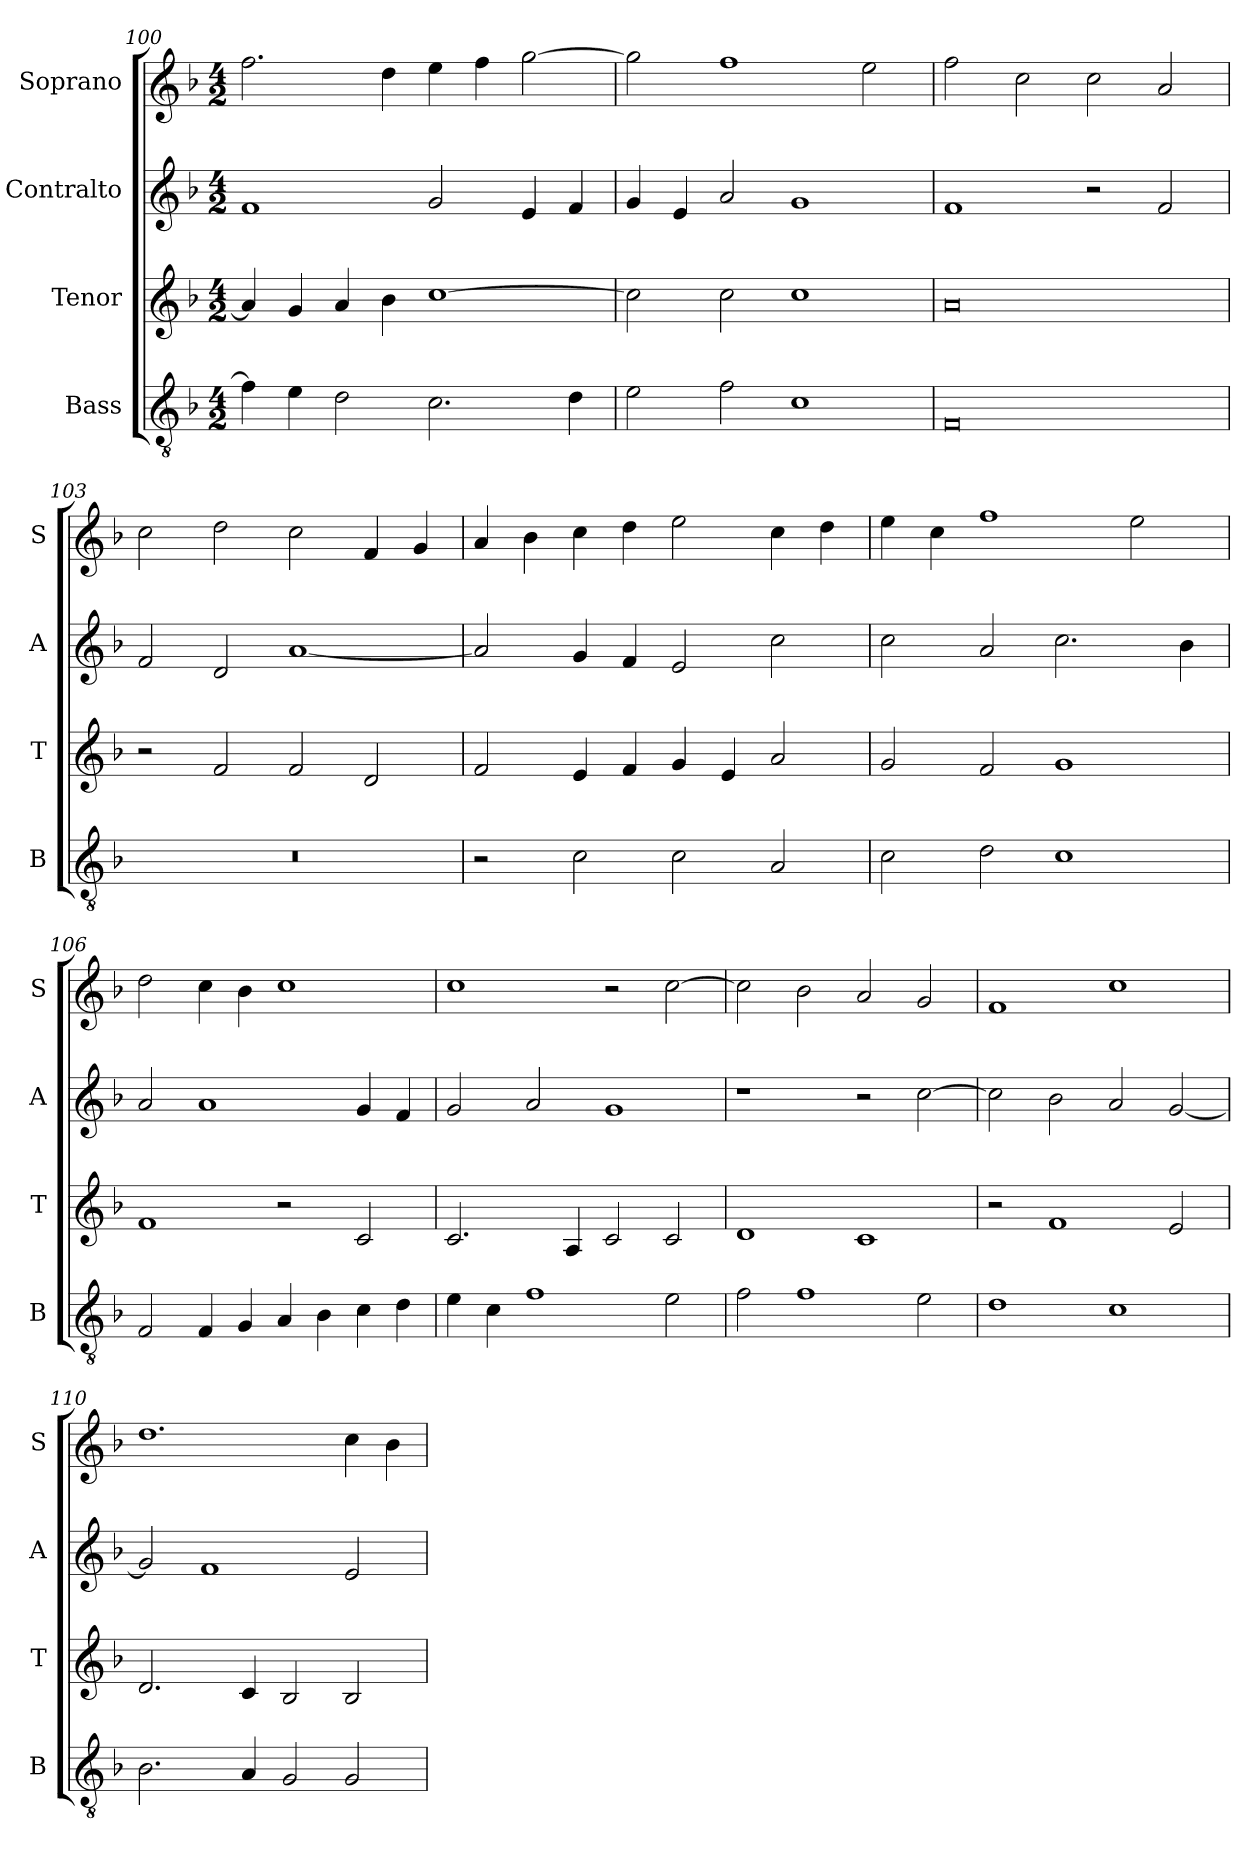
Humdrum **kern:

**kern	**kern	**kern	**kern
*part4	*part3	*part2	*part1
*staff4	*staff3	*staff2	*staff1
*I"Bass	*I"Tenor	*I"Contralto	*I"Soprano
*I'B	*I'T	*I'A	*I'S
*clefGv2	*clefG2	*clefG2	*clefG2
*k[b-]	*k[b-]	*k[b-]	*k[b-]
*F:ion	*F:ion	*F:ion	*F:ion
*M4/2	*M4/2	*M4/2	*M4/2
=100	=100	=100	=100
4f]	4a]	1f	2.ff
4e	4g	.	.
2d	4a	.	.
.	4b-	.	4dd
2.c	[1cc	2g	4ee
.	.	.	4ff
.	.	4e	[2gg
4d	.	4f	.
=101	=101	=101	=101
2e	2cc]	4g	2gg]
.	.	4e	.
2f	2cc	2a	1ff
1c	1cc	1g	.
.	.	.	2ee
=102	=102	=102	=102
0F	0a	1f	2ff
.	.	.	2cc
.	.	2r	2cc
.	.	2f	2a
=103	=103	=103	=103
0r	2r	2f	2cc
.	2f	2d	2dd
.	2f	[1a	2cc
.	2d	.	4f
.	.	.	4g
=104	=104	=104	=104
2r	2f	2a]	4a
.	.	.	4b-
2c	4e	4g	4cc
.	4f	4f	4dd
2c	4g	2e	2ee
.	4e	.	.
2A	2a	2cc	4cc
.	.	.	4dd
=105	=105	=105	=105
2c	2g	2cc	4ee
.	.	.	4cc
2d	2f	2a	1ff
1c	1g	2.cc	.
.	.	.	2ee
.	.	4b-	.
=106	=106	=106	=106
2F	1f	2a	2dd
4F	.	1a	4cc
4G	.	.	4b-
4A	2r	.	1cc
4B-	.	.	.
4c	2c	4g	.
4d	.	4f	.
=107	=107	=107	=107
4e	2.c	2g	1cc
4c	.	.	.
1f	.	2a	.
.	4A	.	.
.	2c	1g	2r
2e	2c	.	[2cc
=108	=108	=108	=108
2f	1d	1r	2cc]
1f	.	.	2b-
.	1c	2r	2a
2e	.	[2cc	2g
=109	=109	=109	=109
1d	2r	2cc]	1f
.	1f	2b-	.
1c	.	2a	1cc
.	2e	[2g	.
=110	=110	=110	=110
2.B-	2.d	2g]	1.dd
.	.	1f	.
4A	4c	.	.
2G	2B-	.	.
2G	2B-	2e	4cc
.	.	.	4b-
=	=	=	=
*-	*-	*-	*-
